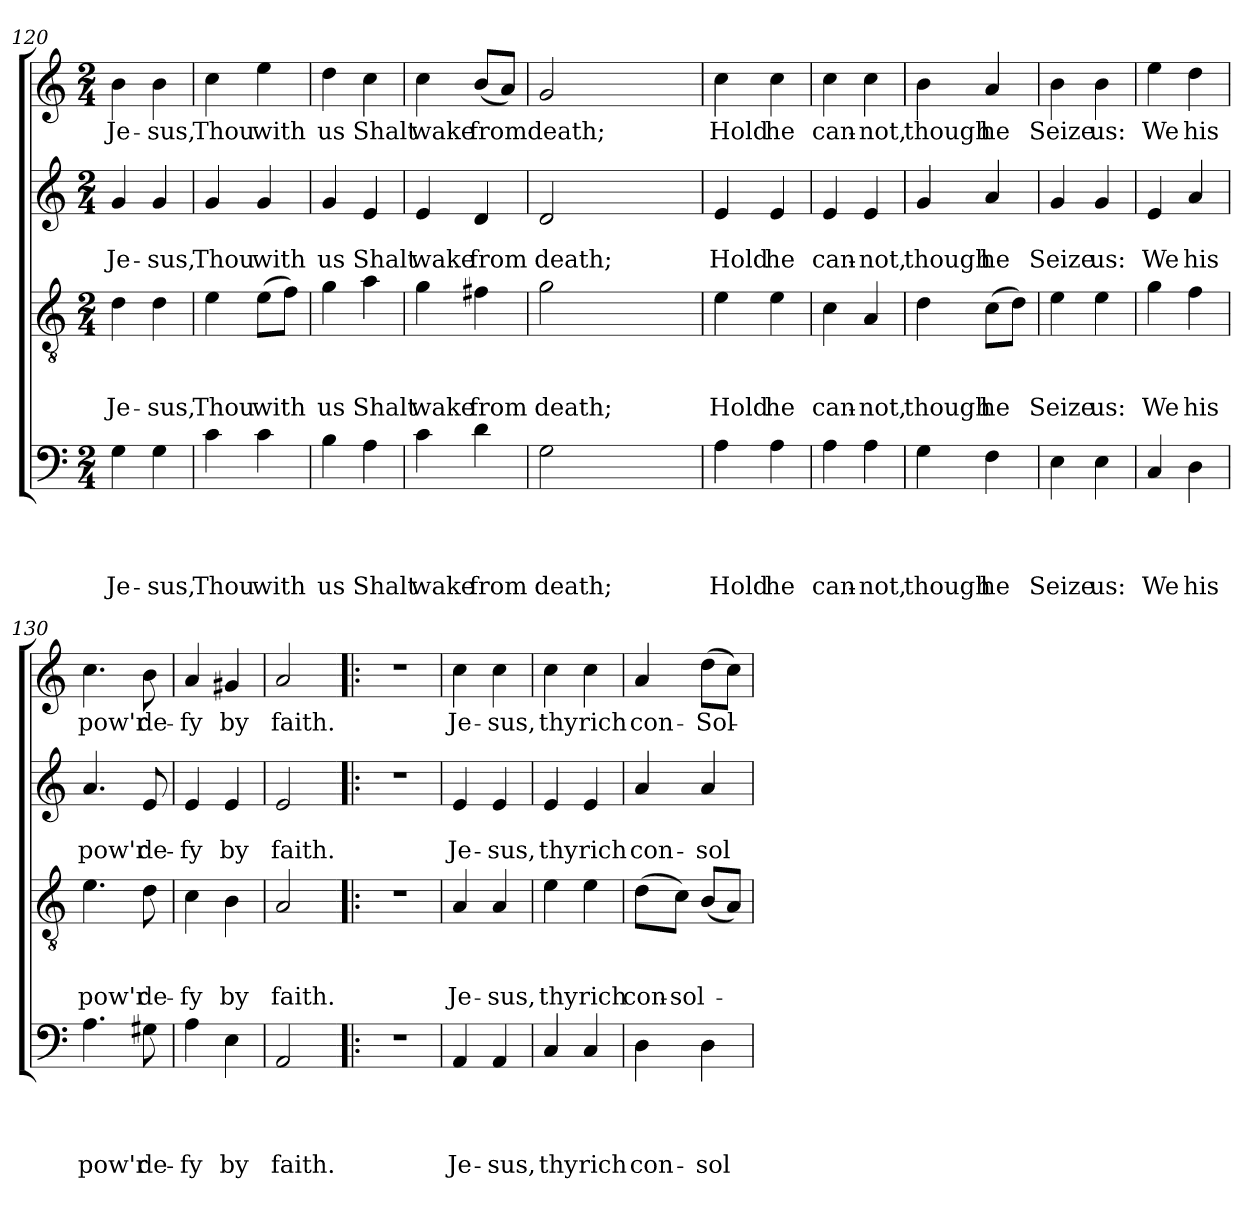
**kern	**text	**text	**text	**text	**kern	**text	**text	**text	**kern	**text	**text	**kern	**text
*part4	*part4	*part4	*part4	*part4	*part3	*part3	*part3	*part3	*part2	*part2	*part2	*part1	*part1
*staff4	*staff4	*staff4	*staff4	*staff4	*staff3	*staff3	*staff3	*staff3	*staff2	*staff2	*staff2	*staff1	*staff1
*clefF4	*	*	*	*	*clefGv2	*	*	*	*clefG2	*	*	*clefG2	*
*k[]	*	*	*	*	*k[]	*	*	*	*k[]	*	*	*k[]	*
*C:	*	*	*	*	*C:	*	*	*	*C:	*	*	*C:	*
*M2/4	*	*	*	*	*M2/4	*	*	*	*M2/4	*	*	*M2/4	*
=120	=120	=120	=120	=120	=120	=120	=120	=120	=120	=120	=120	=120	=120
!	!	!	!	!LO:LY:b	!	!	!	!LO:LY:b	!	!	!LO:LY:b	!	!LO:LY:b
4G\	.	.	.	Je-	4d\	.	.	Je-	4g/	.	Je-	4b\	Je-
!	!	!	!	!LO:LY:b	!	!	!	!LO:LY:b	!	!	!LO:LY:b	!	!LO:LY:b
4G\	.	.	.	-sus,	4d\	.	.	-sus,	4g/	.	-sus,	4b\	-sus,
=121	=121	=121	=121	=121	=121	=121	=121	=121	=121	=121	=121	=121	=121
!	!	!	!	!LO:LY:b	!	!	!	!LO:LY:b	!	!	!LO:LY:b	!	!LO:LY:b
4c\	.	.	.	Thou	4e\	.	.	Thou	4g/	.	Thou	4cc\	Thou
!	!	!	!	!LO:LY:b	!	!	!	!LO:LY:b	!	!	!LO:LY:b	!	!LO:LY:b
4c\	.	.	.	with	(>8e\L	.	.	with	4g/	.	with	4ee\	with
.	.	.	.	.	8f\J)	.	.	.	.	.	.	.	.
=122	=122	=122	=122	=122	=122	=122	=122	=122	=122	=122	=122	=122	=122
!	!	!	!	!LO:LY:b	!	!	!	!LO:LY:b	!	!	!LO:LY:b	!	!LO:LY:b
4B\	.	.	.	us	4g\	.	.	us	4g/	.	us	4dd\	us
!	!	!	!	!LO:LY:b	!	!	!	!LO:LY:b	!	!	!LO:LY:b	!	!LO:LY:b
4A\	.	.	.	Shalt	4a\	.	.	Shalt	4e/	.	Shalt	4cc\	Shalt
=123	=123	=123	=123	=123	=123	=123	=123	=123	=123	=123	=123	=123	=123
!	!	!	!	!LO:LY:b	!	!	!	!LO:LY:b	!	!	!LO:LY:b	!	!LO:LY:b
4c\	.	.	.	wake	4g\	.	.	wake	4e/	.	wake	4cc\	wake
!	!	!	!	!LO:LY:b	!	!	!	!LO:LY:b	!	!	!LO:LY:b	!	!LO:LY:b
4d\	.	.	.	from	4f#X\	.	.	from	4d/	.	from	(<8b/L	fromdeath;
.	.	.	.	.	.	.	.	.	.	.	.	8a/J)	.
=124	=124	=124	=124	=124	=124	=124	=124	=124	=124	=124	=124	=124	=124
!	!	!	!	!LO:LY:b	!	!	!	!LO:LY:b	!	!	!LO:LY:b	!	!
2G\	.	.	.	death;	2g\	.	.	death;	2d/	.	death;	2g/	.
=125	=125	=125	=125	=125	=125	=125	=125	=125	=125	=125	=125	=125	=125
!	!	!	!	!LO:LY:b	!	!	!	!LO:LY:b	!	!	!LO:LY:b	!	!LO:LY:b
4A\	.	.	.	Hold	4e\	.	.	Hold	4e/	.	Hold	4cc\	Hold
!	!	!	!	!LO:LY:b	!	!	!	!LO:LY:b	!	!	!LO:LY:b	!	!LO:LY:b
4A\	.	.	.	he	4e\	.	.	he	4e/	.	he	4cc\	he
=126	=126	=126	=126	=126	=126	=126	=126	=126	=126	=126	=126	=126	=126
!	!	!	!	!LO:LY:b	!	!	!	!LO:LY:b	!	!	!LO:LY:b	!	!LO:LY:b
4A\	.	.	.	can-	4c\	.	.	can-	4e/	.	can-	4cc\	can-
!	!	!	!	!LO:LY:b	!	!	!	!LO:LY:b	!	!	!LO:LY:b	!	!LO:LY:b
4A\	.	.	.	-not,	4A/	.	.	-not,	4e/	.	-not,	4cc\	-not,
=127	=127	=127	=127	=127	=127	=127	=127	=127	=127	=127	=127	=127	=127
!	!	!	!	!LO:LY:b	!	!	!	!LO:LY:b	!	!	!LO:LY:b	!	!LO:LY:b
4G\	.	.	.	though	4d\	.	.	though	4g/	.	though	4b\	though
!	!	!	!	!LO:LY:b	!	!	!	!LO:LY:b	!	!	!LO:LY:b	!	!LO:LY:b
4F\	.	.	.	he	(>8c\L	.	.	he	4a/	.	he	4a/	he
.	.	.	.	.	8d\J)	.	.	.	.	.	.	.	.
=128	=128	=128	=128	=128	=128	=128	=128	=128	=128	=128	=128	=128	=128
!	!	!	!	!LO:LY:b	!	!	!	!LO:LY:b	!	!	!LO:LY:b	!	!LO:LY:b
4E\	.	.	.	Seize	4e\	.	.	Seize	4g/	.	Seize	4b\	Seize
!	!	!	!	!LO:LY:b	!	!	!	!LO:LY:b	!	!	!LO:LY:b	!	!LO:LY:b
4E\	.	.	.	us:	4e\	.	.	us:	4g/	.	us:	4b\	us:
=129	=129	=129	=129	=129	=129	=129	=129	=129	=129	=129	=129	=129	=129
!	!	!	!	!LO:LY:b	!	!	!	!LO:LY:b	!	!	!LO:LY:b	!	!LO:LY:b
4C/	.	.	.	We	4g\	.	.	We	4e/	.	We	4ee\	We
!	!	!	!	!LO:LY:b	!	!	!	!LO:LY:b	!	!	!LO:LY:b	!	!LO:LY:b
4D\	.	.	.	his	4f\	.	.	his	4a/	.	his	4dd\	his
=130	=130	=130	=130	=130	=130	=130	=130	=130	=130	=130	=130	=130	=130
!	!	!	!	!LO:LY:b	!	!	!	!LO:LY:b	!	!	!LO:LY:b	!	!LO:LY:b
4.A\	.	.	.	pow'r	4.e\	.	.	pow'r	4.a/	.	pow'r	4.cc\	pow'r
!	!	!	!	!LO:LY:b	!	!	!	!LO:LY:b	!	!	!LO:LY:b	!	!LO:LY:b
8G#X\	.	.	.	de-	8d\	.	.	de-	8e/	.	de-	8b\	de-
=131	=131	=131	=131	=131	=131	=131	=131	=131	=131	=131	=131	=131	=131
!	!	!	!	!LO:LY:b	!	!	!	!LO:LY:b	!	!	!LO:LY:b	!	!LO:LY:b
4A\	.	.	.	-fy	4c\	.	.	-fy	4e/	.	-fy	4a/	-fy
!	!	!	!	!LO:LY:b	!	!	!	!LO:LY:b	!	!	!LO:LY:b	!	!LO:LY:b
4E\	.	.	.	by	4B\	.	.	by	4e/	.	by	4g#X/	by
=132	=132	=132	=132	=132	=132	=132	=132	=132	=132	=132	=132	=132	=132
!	!	!	!	!LO:LY:b	!	!	!	!LO:LY:b	!	!	!LO:LY:b	!	!LO:LY:b
2AA/	.	.	.	faith.	2A/	.	.	faith.	2e/	.	faith.	2a/	faith.
!!LO:PB:g=z
=133!|:	=133!|:	=133!|:	=133!|:	=133!|:	=133!|:	=133!|:	=133!|:	=133!|:	=133!|:	=133!|:	=133!|:	=133!|:	=133!|:
!LO:N:vis=1	!	!	!	!	!LO:N:vis=1	!	!	!	!LO:N:vis=1	!	!	!LO:N:vis=1	!
2r	.	.	.	.	2r	.	.	.	2r	.	.	2r	.
=134	=134	=134	=134	=134	=134	=134	=134	=134	=134	=134	=134	=134	=134
!	!	!	!	!LO:LY:b	!	!	!	!LO:LY:b	!	!	!LO:LY:b	!	!LO:LY:b
4AA/	.	.	.	Je-	4A/	.	.	Je-	4e/	.	Je-	4cc\	Je-
!	!	!	!	!LO:LY:b	!	!	!	!LO:LY:b	!	!	!LO:LY:b	!	!LO:LY:b
4AA/	.	.	.	-sus,	4A/	.	.	-sus,	4e/	.	-sus,	4cc\	-sus,
=135	=135	=135	=135	=135	=135	=135	=135	=135	=135	=135	=135	=135	=135
!	!	!	!	!LO:LY:b	!	!	!	!LO:LY:b	!	!	!LO:LY:b	!	!LO:LY:b
4C/	.	.	.	thy	4e\	.	.	thy	4e/	.	thy	4cc\	thy
!	!	!	!	!LO:LY:b	!	!	!	!LO:LY:b	!	!	!LO:LY:b	!	!LO:LY:b
4C/	.	.	.	rich	4e\	.	.	rich	4e/	.	rich	4cc\	rich
=136	=136	=136	=136	=136	=136	=136	=136	=136	=136	=136	=136	=136	=136
!	!	!	!	!LO:LY:b	!	!	!	!LO:LY:b	!	!	!LO:LY:b	!	!LO:LY:b
4D\	.	.	.	con-	(>8d\L	.	.	con-	4a/	.	con-	4a/	con-
!	!	!	!	!	!	!	!	!LO:LY:b	!	!	!	!	!
.	.	.	.	.	8c\J)	.	.	-sol-	.	.	.	.	.
!	!	!	!	!LO:LY:b	!	!	!	!	!	!	!LO:LY:b	!	!LO:LY:b
4D\	.	.	.	-sol-	(<8B/L	.	.	.	4a/	.	-sol-	(>8dd\L	-Sol-
.	.	.	.	.	8A/J)	.	.	.	.	.	.	8cc\J)	.
=	=	=	=	=	=	=	=	=	=	=	=	=	=
*-	*-	*-	*-	*-	*-	*-	*-	*-	*-	*-	*-	*-	*-
